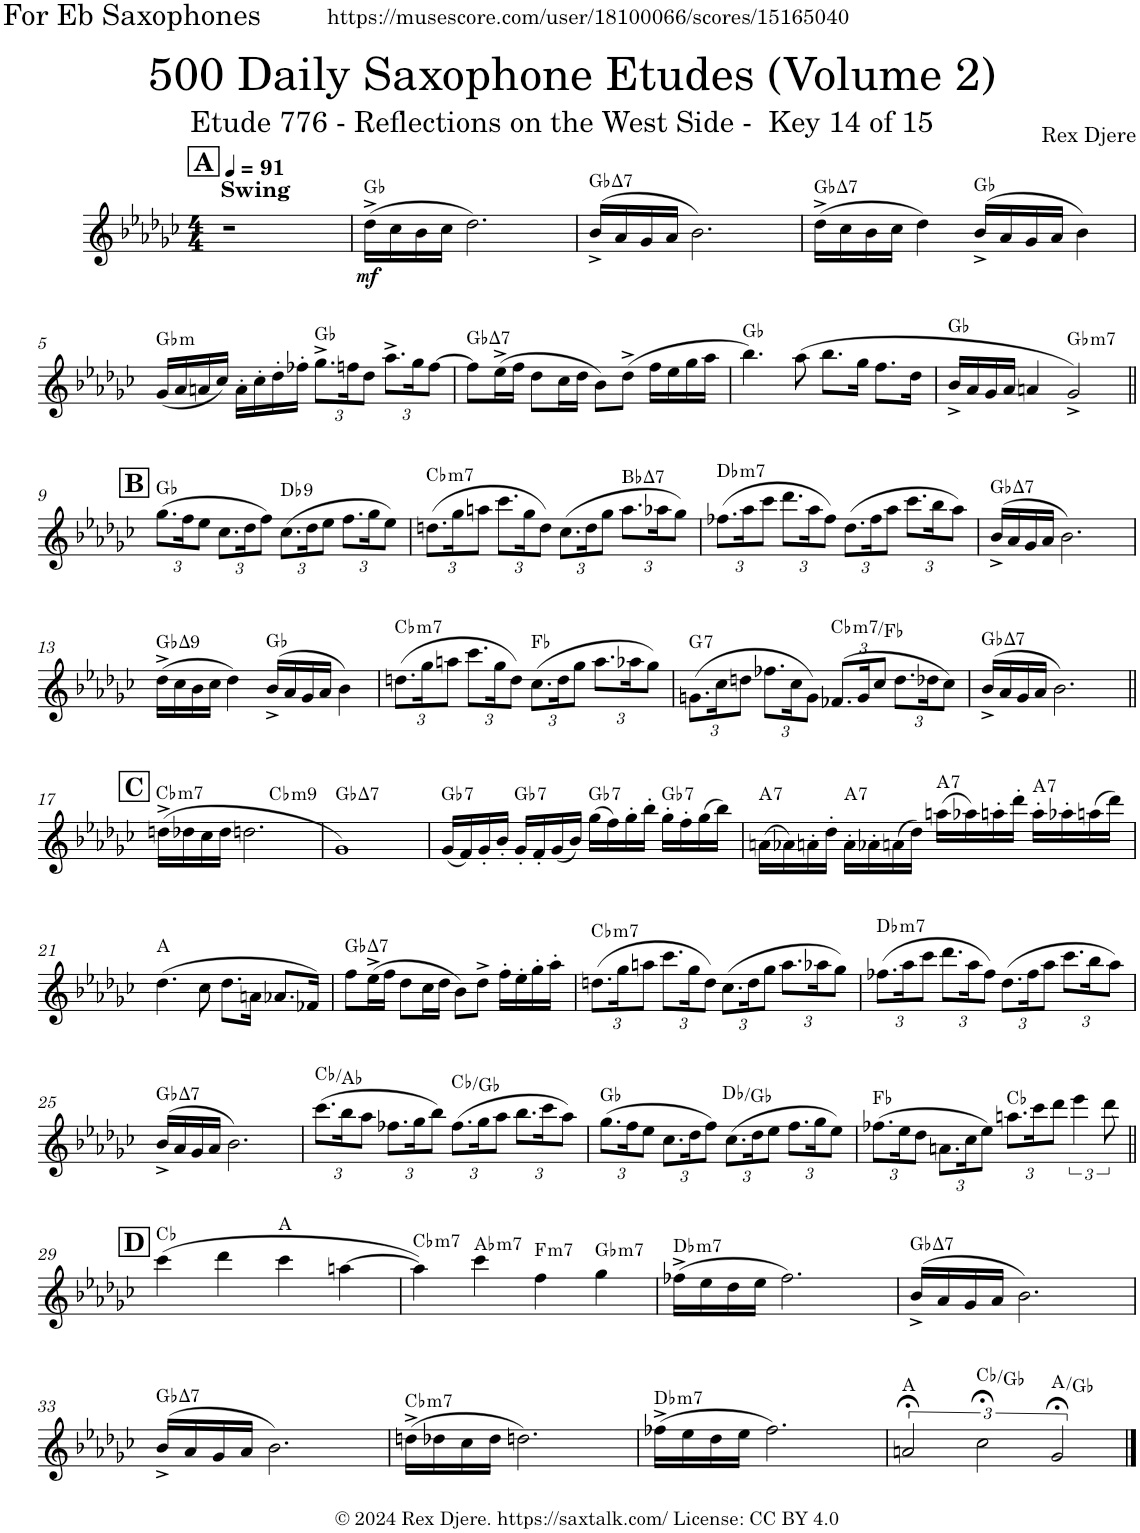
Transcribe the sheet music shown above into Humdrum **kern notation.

**kern	**dynam	**harte
*part1	*part1	*part1
*staff1	*staff1	*
*I"Alto Saxophone	*	*
*I'A. Sax.	*	*
*clefG2	*	*
*Trd5c9	*	*
*k[b-e-a-d-g-c-]	*	*
*M4/4	*	*
*MM91	*	*
!!LO:REH:place=s1:a:B:cj:fs=14:t=A
=1	=1	=1
!LO:TX:a:B:t=Swing	!	!
1r	.	.
=2	=2	=2
!	!LO:DY:b	!
(16dd-^\LL	mf	Gb:maj
16cc-\	.	.
16b-\	.	.
16cc-\JJ	.	.
2.dd-\)	.	.
=3	=3	=3
!	!	!LO:H:kt=7
(16b-^/LL	.	Gb:maj7
16a-/	.	.
16g-/	.	.
16a-/JJ	.	.
2.b-\)	.	.
=4	=4	=4
!	!	!LO:H:kt=7
(16dd-^\LL	.	Gb:maj7
16cc-\	.	.
16b-\	.	.
16cc-\JJ	.	.
4dd-\)	.	.
(16b-^/LL	.	Gb:maj
16a-/	.	.
16g-/	.	.
16a-/JJ	.	.
4b-\)	.	.
!!LO:LB:g=z
=5	=5	=5
!	!	!LO:H:kt=m
(16g-/LL	.	Gb:min
16a-/	.	.
16an/	.	.
16cc-/JJ)	.	.
16a'\LL	.	.
16cc-'\	.	.
16dd-'\	.	.
16ff-X'\JJ	.	.
*Xbrackettup	*	*
12.gg-^\L	.	Gb:maj
24ffn\K	.	.
12dd-\J	.	.
12.aa-^\L	.	.
24gg-\K	.	.
[12ff\J	.	.
=6	=6	=6
!	!	!LO:H:kt=7
8ff\L]	.	Gb:maj7
(16ee-^\L	.	.
16ff\JJ	.	.
8dd-\L	.	.
16cc-\L	.	.
16dd-\JJ	.	.
8b-\L)	.	.
(8dd-^\J	.	.
16ff\LL	.	.
16ee-\	.	.
16gg-\	.	.
16aa-\JJ	.	.
=7	=7	=7
4.bb-\)	.	Gb:maj
(8aa-\	.	.
8.bb-\L	.	.
16gg-\Jk	.	.
8.ff\L	.	.
16dd-\Jk	.	.
=8	=8	=8
16b-^/LL	.	Gb:maj
16a-/	.	.
16g-/	.	.
16a-/JJ	.	.
4an/	.	.
!	!	!LO:H:kt=m7
2g-^/)	.	Gb:min7
!!LO:LB:g=z
!!LO:REH:place=s1:a:B:cj:fs=14:t=B
=9||	=9||	=9||
(12.gg-\L	.	Gb:maj
24ff\K	.	.
12ee-\J	.	.
12.cc-\L	.	.
24dd-\K	.	.
12ff\J)	.	.
!	!	!LO:H:kt=9
(12.cc-\L	.	Db:9
24dd-\K	.	.
12ee-\J	.	.
12.ff\L	.	.
24gg-\K	.	.
12ee-\J)	.	.
=10	=10	=10
!	!	!LO:H:kt=m7
(12.ddn\L	.	Cb:min7
24gg-\K	.	.
12aan\J	.	.
12.ccc-\L	.	.
24gg-\K	.	.
12dd\J)	.	.
(12.cc-\L	.	.
24dd\K	.	.
12gg-\J	.	.
!	!	!LO:H:kt=7
12.aa\L	.	Bb:maj7
24aa-X\K	.	.
12gg-\J)	.	.
=11	=11	=11
!	!	!LO:H:kt=m7
(12.ff-X\L	.	Db:min7
24aa-\K	.	.
12ccc-\J	.	.
12.ddd-\L	.	.
24aa-\K	.	.
12ff-\J)	.	.
(12.dd-\L	.	.
24ff-\K	.	.
12aa-\J	.	.
12.ccc-\L	.	.
24bb-\K	.	.
12aa-\J)	.	.
=12	=12	=12
!	!	!LO:H:kt=7
(16b-^/LL	.	Gb:maj7
16a-/	.	.
16g-/	.	.
16a-/JJ	.	.
2.b-\)	.	.
!!LO:LB:g=z
=13	=13	=13
!	!	!LO:H:kt=9
(16dd-^\LL	.	Gb:maj9
16cc-\	.	.
16b-\	.	.
16cc-\JJ	.	.
4dd-\)	.	.
(16b-^/LL	.	Gb:maj
16a-/	.	.
16g-/	.	.
16a-/JJ	.	.
4b-\)	.	.
=14	=14	=14
!	!	!LO:H:kt=m7
(12.ddn\L	.	Cb:min7
24gg-\K	.	.
12aan\J	.	.
12.ccc-\L	.	.
24gg-\K	.	.
12dd\J)	.	.
(12.cc-\L	.	Fb:maj
24dd\K	.	.
12gg-\J	.	.
12.aa\L	.	.
24aa-X\K	.	.
12gg-\J)	.	.
=15	=15	=15
!	!	!LO:H:kt=7
(12.gn\L	.	G:7
24cc-\K	.	.
12ddn\J	.	.
12.ff-X\L	.	.
24cc-\K	.	.
12g\J)	.	.
!	!	!LO:H:kt=m7
(12.f-X/L	.	Cb:min7/4
24g/K	.	.
12cc-/J	.	.
12.dd\L	.	.
24dd-X\K	.	.
12cc-\J)	.	.
=16	=16	=16
!	!	!LO:H:kt=7
(16b-^/LL	.	Gb:maj7
16a-/	.	.
16g-/	.	.
16a-/JJ	.	.
2.b-\)	.	.
!!LO:LB:g=z
!!LO:REH:place=s1:a:B:cj:fs=14:t=C
=17||	=17||	=17||
!	!	!LO:H:kt=m7
*^	*	*
(16ddn^\LL	2ryy	.	Cb:min7
16dd-X\	.	.	.
16cc-\	.	.	.
16dd-\JJ	.	.	.
2.ddn\	.	.	.
!	!	!	!LO:H:kt=m9
.	2ryy	.	Cb:min9
=18	=18	=18	=18
!	!	!	!LO:H:kt=7
*v	*v	*	*
1g-)	.	Gb:maj7
=19	=19	=19
!	!	!LO:H:kt=7
(16g-/LL	.	Gb:7
16f/)	.	.
16g-'/	.	.
16b-'/JJ	.	.
!	!	!LO:H:kt=7
16g-'/LL	.	Gb:7
16f'/	.	.
(16g-/	.	.
16b-/JJ)	.	.
!	!	!LO:H:kt=7
(16gg-\LL	.	Gb:7
16ff\)	.	.
16gg-'\	.	.
16bb-'\JJ	.	.
!	!	!LO:H:kt=7
16gg-'\LL	.	Gb:7
16ff'\	.	.
(16gg-\	.	.
16bb-\JJ)	.	.
=20	=20	=20
!	!	!LO:H:kt=7
(16an\LL	.	A:7
16a-X\)	.	.
16an'\	.	.
16dd-'\JJ	.	.
!	!	!LO:H:kt=7
16a'\LL	.	A:7
16a-X'\	.	.
(16an\	.	.
16dd-\JJ)	.	.
!	!	!LO:H:kt=7
(16aan\LL	.	A:7
16aa-X\)	.	.
16aan'\	.	.
16ddd-'\JJ	.	.
!	!	!LO:H:kt=7
16aa'\LL	.	A:7
16aa-X'\	.	.
(16aan\	.	.
16ddd-\JJ)	.	.
!!LO:LB:g=z
=21	=21	=21
(4.dd-\	.	A:maj
8cc-\	.	.
8.dd-\L	.	.
16an\Jk	.	.
8.a-X/L	.	.
16f-X/Jk)	.	.
=22	=22	=22
!	!	!LO:H:kt=7
8ff\L	.	Gb:maj7
(16ee-^\L	.	.
16ff\JJ	.	.
8dd-\L	.	.
16cc-\L	.	.
16dd-\JJ	.	.
8b-\L)	.	.
8dd-^\J	.	.
16ff'\LL	.	.
16ee-'\	.	.
16gg-'\	.	.
16aa-'\JJ	.	.
=23	=23	=23
!	!	!LO:H:kt=m7
(12.ddn\L	.	Cb:min7
24gg-\K	.	.
12aan\J	.	.
12.ccc-\L	.	.
24gg-\K	.	.
12dd\J)	.	.
(12.cc-\L	.	.
24dd\K	.	.
12gg-\J	.	.
12.aa\L	.	.
24aa-X\K	.	.
12gg-\J)	.	.
=24	=24	=24
!	!	!LO:H:kt=m7
(12.ff-X\L	.	Db:min7
24aa-\K	.	.
12ccc-\J	.	.
12.ddd-\L	.	.
24aa-\K	.	.
12ff-\J)	.	.
(12.dd-\L	.	.
24ff-\K	.	.
12aa-\J	.	.
12.ccc-\L	.	.
24bb-\K	.	.
12aa-\J)	.	.
!!LO:LB:g=z
=25	=25	=25
!	!	!LO:H:kt=7
(16b-^/LL	.	Gb:maj7
16a-/	.	.
16g-/	.	.
16a-/JJ	.	.
2.b-\)	.	.
=26	=26	=26
(12.ccc-\L	.	Cb:maj/6
24bb-\K	.	.
12aa-\J	.	.
12.ff-X\L	.	.
24gg-\K	.	.
12bb-\J)	.	.
(12.ff-\L	.	Cb:maj/5
24gg-\K	.	.
12aa-\J	.	.
12.bb-\L	.	.
24ccc-\K	.	.
12aa-\J)	.	.
=27	=27	=27
(12.gg-\L	.	Gb:maj
24ff\K	.	.
12ee-\J	.	.
12.cc-\L	.	.
24dd-\K	.	.
12ff\J)	.	.
(12.cc-\L	.	Db:maj/4
24dd-\K	.	.
12ee-\J	.	.
12.ff\L	.	.
24gg-\K	.	.
12ee-\J)	.	.
=28	=28	=28
(12.ff-X\L	.	Fb:maj
24ee-\K	.	.
12dd-\J	.	.
12.an\L	.	.
24cc-\K	.	.
12ee-\J)	.	.
12.aan\L	.	Cb:maj
24ccc-\K	.	.
12ddd-\J	.	.
*brackettup	*	*
6eee-\	.	.
12ddd-\	.	.
!!LO:LB:g=z
!!LO:REH:place=s1:a:B:cj:fs=14:t=D
=29||	=29||	=29||
(4ccc-\	.	Cb:maj
4ddd-\	.	.
4ccc-\	.	A:maj
[4aan\	.	.
=30	=30	=30
!	!	!LO:H:kt=m7
4aa\])	.	Cb:min7
!	!	!LO:H:kt=m7
4ccc-\	.	Ab:min7
!	!	!LO:H:kt=m7
4ff\	.	F:min7
!	!	!LO:H:kt=m7
4gg-\	.	Gb:min7
=31	=31	=31
!	!	!LO:H:kt=m7
(16ff-X^\LL	.	Db:min7
16ee-\	.	.
16dd-\	.	.
16ee-\JJ	.	.
2.ff-\)	.	.
=32	=32	=32
!	!	!LO:H:kt=7
(16b-^/LL	.	Gb:maj7
16a-/	.	.
16g-/	.	.
16a-/JJ	.	.
2.b-\)	.	.
!!LO:LB:g=z
=33	=33	=33
!	!	!LO:H:kt=7
(16b-^/LL	.	Gb:maj7
16a-/	.	.
16g-/	.	.
16a-/JJ	.	.
2.b-\)	.	.
=34	=34	=34
!	!	!LO:H:kt=m7
(16ddn^\LL	.	Cb:min7
16dd-X\	.	.
16cc-\	.	.
16dd-\JJ	.	.
2.ddn\)	.	.
=35	=35	=35
!	!	!LO:H:kt=m7
(16ff-X^\LL	.	Db:min7
16ee-\	.	.
16dd-\	.	.
16ee-\JJ	.	.
2.ff-\)	.	.
=36	=36	=36
3an;</	.	A:maj
3cc-;<\	.	Cb:maj/5
3g-;</	.	A:maj/bb7
==	==	==
*-	*-	*-
